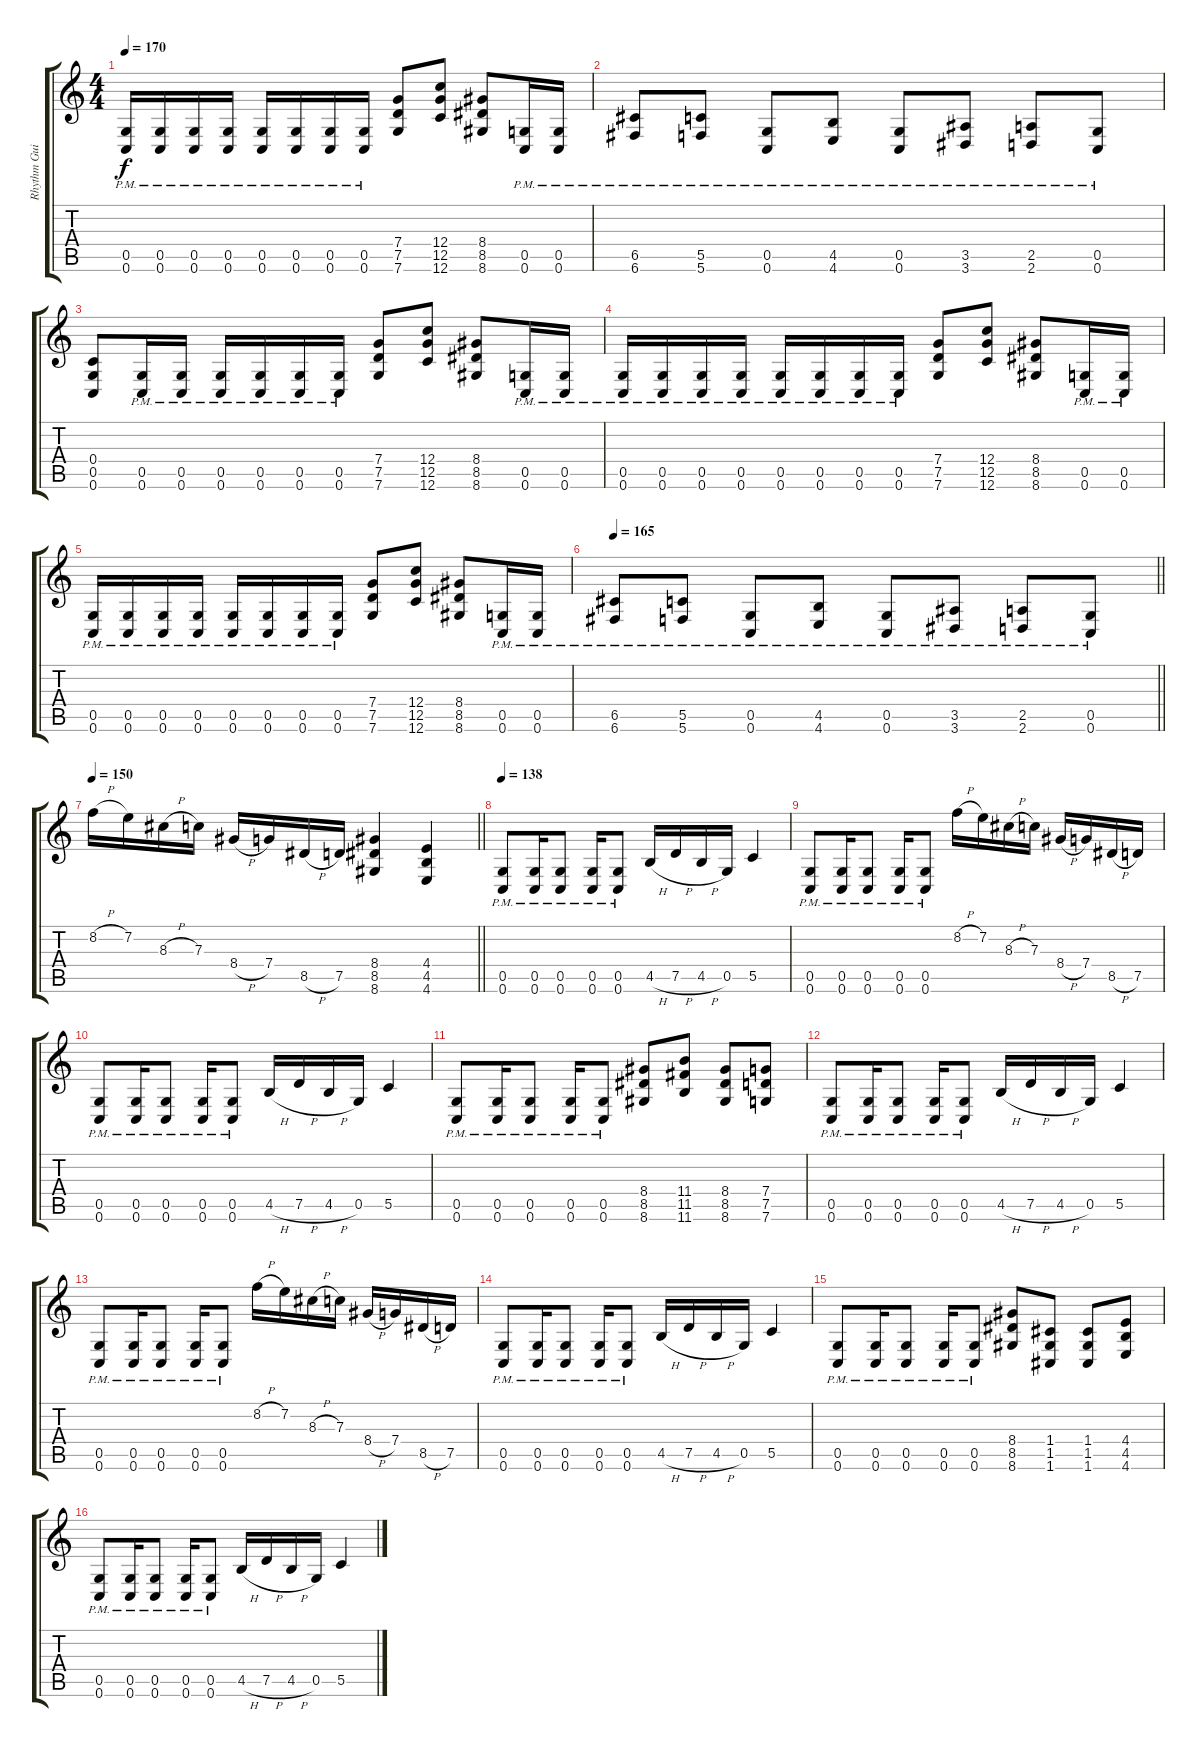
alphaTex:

\track ("Rhythm Guitar 2" "Rhythm Gui") {instrument distortionguitar}
\staff {score tabs}
\tuning (D4 A3 F3 C3 G2 C2) {hide}
\ts (4 4)
\tempo 170
\clef g2
\ks c
(0.5{pm} 0.6{pm}).16{dy f} (0.5{pm} 0.6{pm}).16 (0.5{pm} 0.6{pm}).16 (0.5{pm} 0.6{pm}).16 (0.5{pm} 0.6{pm}).16 (0.5{pm} 0.6{pm}).16 (0.5{pm} 0.6{pm}).16 (0.5{pm} 0.6{pm}).16 (7.4 7.5 7.6).8 (12.4 12.5 12.6).8 (8.4 8.5 8.6).8 (0.5{pm} 0.6{pm}).16 (0.5{pm} 0.6{pm}).16 |
(6.5{pm} 6.6{pm}).8 (5.5{pm} 5.6{pm}).8 (0.5{pm} 0.6{pm}).8 (4.5{pm} 4.6{pm}).8 (0.5{pm} 0.6{pm}).8 (3.5{pm} 3.6{pm}).8 (2.5{pm} 2.6{pm}).8 (0.5{pm} 0.6{pm}).8 |
(0.4 0.5 0.6).8 (0.5{pm} 0.6{pm}).16 (0.5{pm} 0.6{pm}).16 (0.5{pm} 0.6{pm}).16 (0.5{pm} 0.6{pm}).16 (0.5{pm} 0.6{pm}).16 (0.5{pm} 0.6{pm}).16 (7.4 7.5 7.6).8 (12.4 12.5 12.6).8 (8.4 8.5 8.6).8 (0.5{pm} 0.6{pm}).16 (0.5{pm} 0.6{pm}).16 |
(0.5{pm} 0.6{pm}).16 (0.5{pm} 0.6{pm}).16 (0.5{pm} 0.6{pm}).16 (0.5{pm} 0.6{pm}).16 (0.5{pm} 0.6{pm}).16 (0.5{pm} 0.6{pm}).16 (0.5{pm} 0.6{pm}).16 (0.5{pm} 0.6{pm}).16 (7.4 7.5 7.6).8 (12.4 12.5 12.6).8 (8.4 8.5 8.6).8 (0.5{pm} 0.6{pm}).16 (0.5{pm} 0.6{pm}).16 |
(0.5{pm} 0.6{pm}).16 (0.5{pm} 0.6{pm}).16 (0.5{pm} 0.6{pm}).16 (0.5{pm} 0.6{pm}).16 (0.5{pm} 0.6{pm}).16 (0.5{pm} 0.6{pm}).16 (0.5{pm} 0.6{pm}).16 (0.5{pm} 0.6{pm}).16 (7.4 7.5 7.6).8 (12.4 12.5 12.6).8 (8.4 8.5 8.6).8 (0.5{pm} 0.6{pm}).16 (0.5{pm} 0.6{pm}).16 |
\tempo 165
\barLineRight lightlight
(6.5{pm} 6.6{pm}).8 (5.5{pm} 5.6{pm}).8 (0.5{pm} 0.6{pm}).8 (4.5{pm} 4.6{pm}).8 (0.5{pm} 0.6{pm}).8 (3.5{pm} 3.6{pm}).8 (2.5{pm} 2.6{pm}).8 (0.5{pm} 0.6{pm}).8 |
\tempo 150
\barLineRight lightlight
8.2{h}.16 7.2.16 8.3{h}.16 7.3.16 8.4{h}.16 7.4.16 8.5{h}.16 7.5.16 (8.4 8.5 8.6).4 (4.4 4.5 4.6).4 |
\tempo 138
(0.5{pm} 0.6{pm}).8 (0.5{pm} 0.6{pm}).16 (0.5{pm} 0.6{pm}).8 (0.5{pm} 0.6{pm}).16 (0.5{pm} 0.6{pm}).8 4.5{h}.16 7.5{h}.16 4.5{h}.16 0.5.16 5.5.4{instrument guitarharmonics} |
(0.5{pm} 0.6{pm}).8{instrument distortionguitar} (0.5{pm} 0.6{pm}).16 (0.5{pm} 0.6{pm}).8 (0.5{pm} 0.6{pm}).16 (0.5{pm} 0.6{pm}).8 8.2{h}.16 7.2.16 8.3{h}.16 7.3.16 8.4{h}.16 7.4.16 8.5{h}.16 7.5.16 |
(0.5{pm} 0.6{pm}).8 (0.5{pm} 0.6{pm}).16 (0.5{pm} 0.6{pm}).8 (0.5{pm} 0.6{pm}).16 (0.5{pm} 0.6{pm}).8 4.5{h}.16 7.5{h}.16 4.5{h}.16 0.5.16 5.5.4{instrument guitarharmonics} |
(0.5{pm} 0.6{pm}).8{instrument distortionguitar} (0.5{pm} 0.6{pm}).16 (0.5{pm} 0.6{pm}).8 (0.5{pm} 0.6{pm}).16 (0.5{pm} 0.6{pm}).8 (8.4 8.5 8.6).8 (11.4 11.5 11.6).8 (8.4 8.5 8.6).8 (7.4 7.5 7.6).8 |
(0.5{pm} 0.6{pm}).8 (0.5{pm} 0.6{pm}).16 (0.5{pm} 0.6{pm}).8 (0.5{pm} 0.6{pm}).16 (0.5{pm} 0.6{pm}).8 4.5{h}.16 7.5{h}.16 4.5{h}.16 0.5.16 5.5.4{instrument guitarharmonics} |
(0.5{pm} 0.6{pm}).8{instrument distortionguitar} (0.5{pm} 0.6{pm}).16 (0.5{pm} 0.6{pm}).8 (0.5{pm} 0.6{pm}).16 (0.5{pm} 0.6{pm}).8 8.2{h}.16 7.2.16 8.3{h}.16 7.3.16 8.4{h}.16 7.4.16 8.5{h}.16 7.5.16 |
(0.5{pm} 0.6{pm}).8 (0.5{pm} 0.6{pm}).16 (0.5{pm} 0.6{pm}).8 (0.5{pm} 0.6{pm}).16 (0.5{pm} 0.6{pm}).8 4.5{h}.16 7.5{h}.16 4.5{h}.16 0.5.16 5.5.4{instrument guitarharmonics} |
(0.5{pm} 0.6{pm}).8{instrument distortionguitar} (0.5{pm} 0.6{pm}).16 (0.5{pm} 0.6{pm}).8 (0.5{pm} 0.6{pm}).16 (0.5{pm} 0.6{pm}).8 (8.4 8.5 8.6).8 (1.4 1.5 1.6).8 (1.4 1.5 1.6).8 (4.4 4.5 4.6).8 |
(0.5{pm} 0.6{pm}).8 (0.5{pm} 0.6{pm}).16 (0.5{pm} 0.6{pm}).8 (0.5{pm} 0.6{pm}).16 (0.5{pm} 0.6{pm}).8 4.5{h}.16 7.5{h}.16 4.5{h}.16 0.5.16 5.5.4{instrument guitarharmonics}
